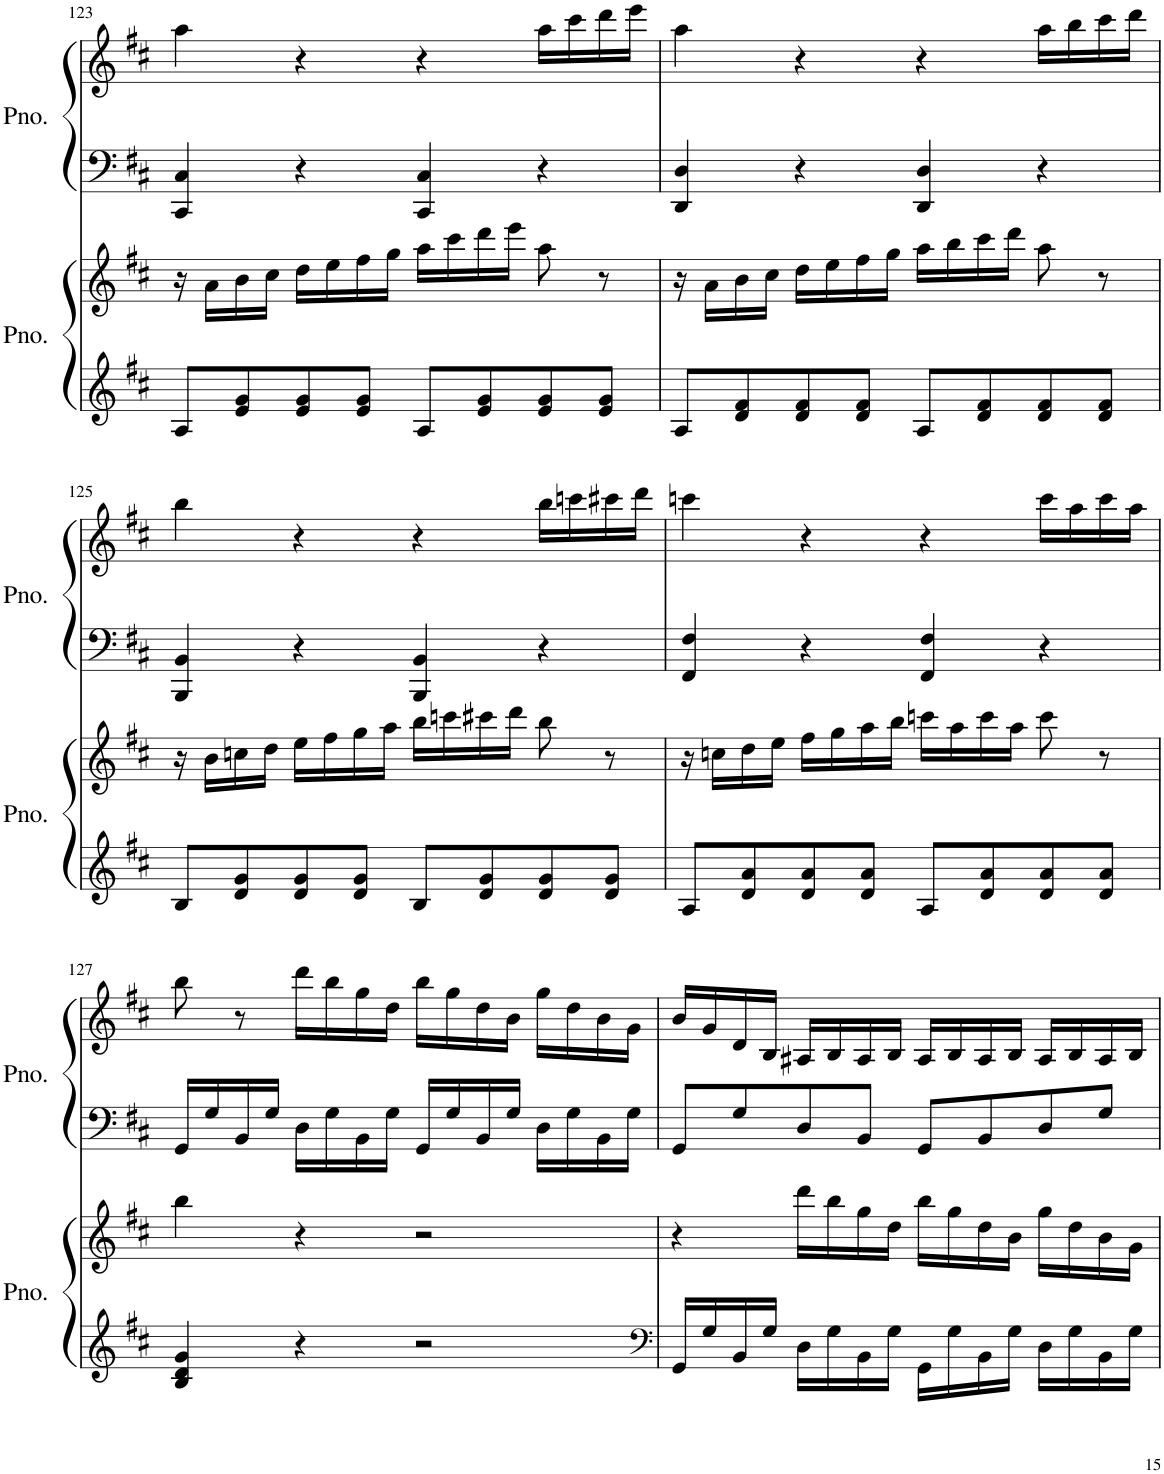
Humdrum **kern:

**kern	**kern	**kern	**kern
*part2	*part2	*part1	*part1
*staff4	*staff3	*staff2	*staff1
*I"Piano	*	*I"Piano	*
*I'Pno.	*	*I'Pno.	*
!!LO:PB:g=z
*clefG2	*clefG2	*clefF4	*clefG2
*k[f#c#]	*k[f#c#]	*k[f#c#]	*k[f#c#]
*M4/4	*M4/4	*M4/4	*M4/4
*met(c)	*met(c)	*met(c)	*met(c)
=123	=123	=123	=123
8A/L	16r	4CC#/ 4C#/	4aa\
.	16a\LL	.	.
8e/ 8g/	16b\	.	.
.	16cc#\JJ	.	.
8e/ 8g/	16dd\LL	4r	4r
.	16ee\	.	.
8e/ 8g/J	16ff#\	.	.
.	16gg\JJ	.	.
8A/L	16aa\LL	4CC#/ 4C#/	4r
.	16ccc#\	.	.
8e/ 8g/	16ddd\	.	.
.	16eee\JJ	.	.
8e/ 8g/	8aa\	4r	16aa\LL
.	.	.	16ccc#\
8e/ 8g/J	8r	.	16ddd\
.	.	.	16eee\JJ
=124	=124	=124	=124
8A/L	16r	4DD/ 4D/	4aa\
.	16a\LL	.	.
8d/ 8f#/	16b\	.	.
.	16cc#\JJ	.	.
8d/ 8f#/	16dd\LL	4r	4r
.	16ee\	.	.
8d/ 8f#/J	16ff#\	.	.
.	16gg\JJ	.	.
8A/L	16aa\LL	4DD/ 4D/	4r
.	16bb\	.	.
8d/ 8f#/	16ccc#\	.	.
.	16ddd\JJ	.	.
8d/ 8f#/	8aa\	4r	16aa\LL
.	.	.	16bb\
8d/ 8f#/J	8r	.	16ccc#\
.	.	.	16ddd\JJ
!!LO:LB:g=z
=125	=125	=125	=125
8B/L	16r	4BBB/ 4BB/	4bb\
.	16b\LL	.	.
8d/ 8g/	16ccn\	.	.
.	16dd\JJ	.	.
8d/ 8g/	16ee\LL	4r	4r
.	16ff#\	.	.
8d/ 8g/J	16gg\	.	.
.	16aa\JJ	.	.
8B/L	16bb\LL	4BBB/ 4BB/	4r
.	16cccn\	.	.
8d/ 8g/	16ccc#X\	.	.
.	16ddd\JJ	.	.
8d/ 8g/	8bb\	4r	16bb\LL
.	.	.	16cccn\
8d/ 8g/J	8r	.	16ccc#X\
.	.	.	16ddd\JJ
=126	=126	=126	=126
8A/L	16r	4FF#/ 4F#/	4cccn\
.	16ccn\LL	.	.
8d/ 8a/	16dd\	.	.
.	16ee\JJ	.	.
8d/ 8a/	16ff#\LL	4r	4r
.	16gg\	.	.
8d/ 8a/J	16aa\	.	.
.	16bb\JJ	.	.
8A/L	16cccn\LL	4FF#/ 4F#/	4r
.	16aa\	.	.
8d/ 8a/	16ccc\	.	.
.	16aa\JJ	.	.
8d/ 8a/	8ccc\	4r	16ccc\LL
.	.	.	16aa\
8d/ 8a/J	8r	.	16ccc\
.	.	.	16aa\JJ
!!LO:LB:g=z
=127	=127	=127	=127
4B/ 4d/ 4g/	4bb\	16GG/LL	8bb\
.	.	16G/	.
.	.	16BB/	8r
.	.	16G/JJ	.
4r	4r	16D\LL	16ddd\LL
.	.	16G\	16bb\
.	.	16BB\	16gg\
.	.	16G\JJ	16dd\JJ
2r	2r	16GG/LL	16bb\LL
.	.	16G/	16gg\
.	.	16BB/	16dd\
.	.	16G/JJ	16b\JJ
.	.	16D\LL	16gg\LL
.	.	16G\	16dd\
.	.	16BB\	16b\
.	.	16G\JJ	16g\JJ
=128	=128	=128	=128
*clefF4	*	*	*
16GG/LL	4r	8GG/L	16b/LL
16G/	.	.	16g/
16BB/	.	8G/	16d/
16G/JJ	.	.	16B/JJ
16D\LL	16ddd\LL	8D/	16A#X/LL
16G\	16bb\	.	16B/
16BB\	16gg\	8BB/J	16A#/
16G\JJ	16dd\JJ	.	16B/JJ
16GG\LL	16bb\LL	8GG/L	16A#/LL
16G\	16gg\	.	16B/
16BB\	16dd\	8BB/	16A#/
16G\JJ	16b\JJ	.	16B/JJ
16D\LL	16gg\LL	8D/	16A#/LL
16G\	16dd\	.	16B/
16BB\	16b\	8G/J	16A#/
16G\JJ	16g\JJ	.	16B/JJ
=	=	=	=
*-	*-	*-	*-
